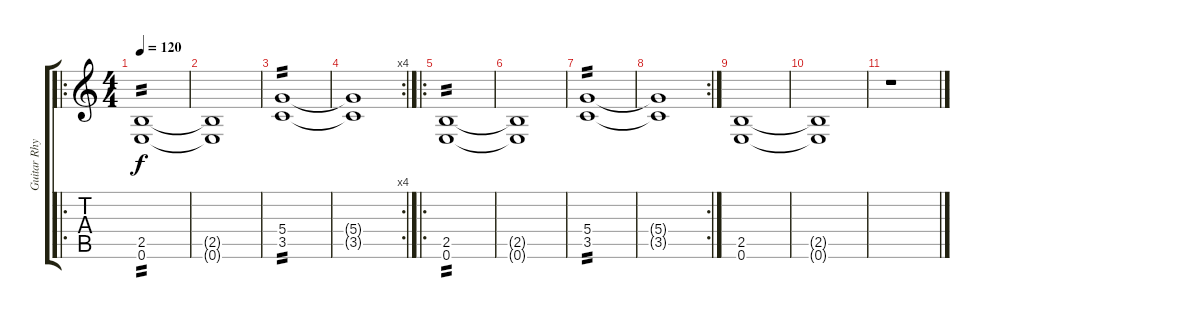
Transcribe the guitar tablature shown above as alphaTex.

\track ("Guitar Rhytmic" "Guitar Rhy") {instrument distortionguitar}
\staff {score tabs}
\tuning (E4 B3 G3 D3 A2 E2) {hide}
\ro
\ts (4 4)
\tempo 120
\clef g2
\ks c
(2.5 0.6).1{tp 2 dy f} |
(2.5{t} 0.6{t}).1 |
(5.4 3.5).1{tp 2} |
\rc 4
(5.4{t} 3.5{t}).1 |
\ro
(2.5 0.6).1{tp 2} |
(2.5{t} 0.6{t}).1 |
(5.4 3.5).1{tp 2} |
\rc 2
(5.4{t} 3.5{t}).1 |
(2.5 0.6).1 |
(2.5{t} 0.6{t}).1 |
r.1
